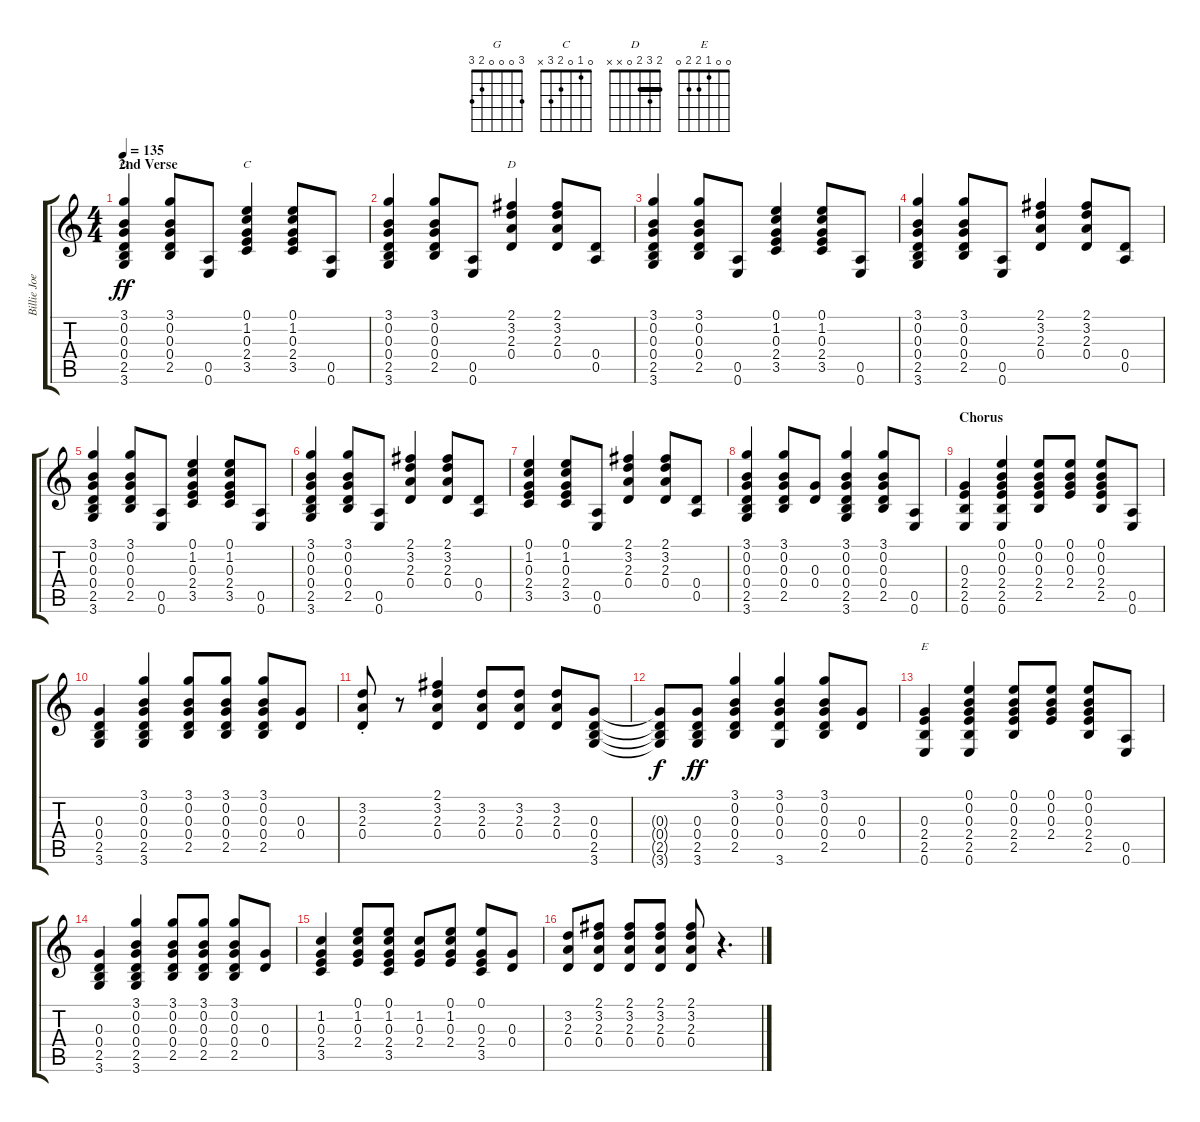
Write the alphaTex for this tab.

\track ("Billie Joe Armstrong (Guitar 2)" "Billie Joe") {instrument acousticguitarnylon}
\staff {score tabs}
\tuning (E4 B3 G3 D3 A2 E2) {hide}
\chord ("G" 3 0 0 0 2 3)
\chord ("C" 0 1 0 2 3 x)
\chord ("D" 2 3 2 0 x x) {barre 2}
\chord ("E" 0 0 1 2 2 0)
\ts (4 4)
\section ("" "2nd Verse")
\tempo 135
\clef g2
\ks c
(3.1 0.2 0.3 0.4 2.5 3.6).4{ch "G" dy ff} (3.1 0.2 0.3 0.4 2.5).8 (0.5 0.6).8 (0.1 1.2 0.3 2.4 3.5).4{ch "C"} (0.1 1.2 0.3 2.4 3.5).8 (0.5 0.6).8 |
(3.1 0.2 0.3 0.4 2.5 3.6).4 (3.1 0.2 0.3 0.4 2.5).8 (0.5 0.6).8 (2.1 3.2 2.3 0.4).4{ch "D"} (2.1 3.2 2.3 0.4).8 (0.4 0.5).8 |
(3.1 0.2 0.3 0.4 2.5 3.6).4 (3.1 0.2 0.3 0.4 2.5).8 (0.5 0.6).8 (0.1 1.2 0.3 2.4 3.5).4 (0.1 1.2 0.3 2.4 3.5).8 (0.5 0.6).8 |
(3.1 0.2 0.3 0.4 2.5 3.6).4 (3.1 0.2 0.3 0.4 2.5).8 (0.5 0.6).8 (2.1 3.2 2.3 0.4).4 (2.1 3.2 2.3 0.4).8 (0.4 0.5).8 |
(3.1 0.2 0.3 0.4 2.5 3.6).4 (3.1 0.2 0.3 0.4 2.5).8 (0.5 0.6).8 (0.1 1.2 0.3 2.4 3.5).4 (0.1 1.2 0.3 2.4 3.5).8 (0.5 0.6).8 |
(3.1 0.2 0.3 0.4 2.5 3.6).4 (3.1 0.2 0.3 0.4 2.5).8 (0.5 0.6).8 (2.1 3.2 2.3 0.4).4 (2.1 3.2 2.3 0.4).8 (0.4 0.5).8 |
(0.1 1.2 0.3 2.4 3.5).4 (0.1 1.2 0.3 2.4 3.5).8 (0.5 0.6).8 (2.1 3.2 2.3 0.4).4 (2.1 3.2 2.3 0.4).8 (0.4 0.5).8 |
(3.1 0.2 0.3 0.4 2.5 3.6).4 (3.1 0.2 0.3 0.4 2.5).8 (0.3 0.4).8 (3.1 0.2 0.3 0.4 2.5 3.6).4 (3.1 0.2 0.3 0.4 2.5).8 (0.5 0.6).8 |
\section ("" "Chorus")
(0.3 2.4 2.5 0.6).4 (0.1 0.2 0.3 2.4 2.5 0.6).4 (0.1 0.2 0.3 2.4 2.5).8 (0.1 0.2 0.3 2.4).8 (0.1 0.2 0.3 2.4 2.5).8 (0.5 0.6).8 |
(0.3 0.4 2.5 3.6).4 (3.1 0.2 0.3 0.4 2.5 3.6).4 (3.1 0.2 0.3 0.4 2.5).8 (3.1 0.2 0.3 0.4 2.5).8 (3.1 0.2 0.3 0.4 2.5).8 (0.3 0.4).8 |
(3.2{st} 2.3{st} 0.4{st}).8 r.8 (2.1 3.2 2.3 0.4).4 (3.2 2.3 0.4).8 (3.2 2.3 0.4).8 (3.2 2.3 0.4).8 (0.3 0.4 2.5 3.6).8 |
(0.3{t} 0.4{t} 2.5{t} 3.6{t}).8{dy f} (0.3 0.4 2.5 3.6).8{dy ff} (3.1 0.2 0.3 0.4 2.5).4 (3.1 0.2 0.3 0.4 3.6).4 (3.1 0.2 0.3 0.4 2.5).8 (0.3 0.4).8 |
(0.3 2.4 2.5 0.6).4{ch "E"} (0.1 0.2 0.3 2.4 2.5 0.6).4 (0.1 0.2 0.3 2.4 2.5).8 (0.1 0.2 0.3 2.4).8 (0.1 0.2 0.3 2.4 2.5).8 (0.5 0.6).8 |
(0.3 0.4 2.5 3.6).4 (3.1 0.2 0.3 0.4 2.5 3.6).4 (3.1 0.2 0.3 0.4 2.5).8 (3.1 0.2 0.3 0.4 2.5).8 (3.1 0.2 0.3 0.4 2.5).8 (0.3 0.4).8 |
(1.2 0.3 2.4 3.5).4 (0.1 1.2 0.3 2.4).8 (0.1 1.2 0.3 2.4 3.5).8 (1.2 0.3 2.4).8 (0.1 1.2 0.3 2.4).8 (0.1 0.3 2.4 3.5).8 (0.3 0.4).8 |
(3.2 2.3 0.4).8 (2.1 3.2 2.3 0.4).8 (2.1 3.2 2.3 0.4).8 (2.1 3.2 2.3 0.4).8 (2.1 3.2 2.3 0.4).8 r.4{d}
